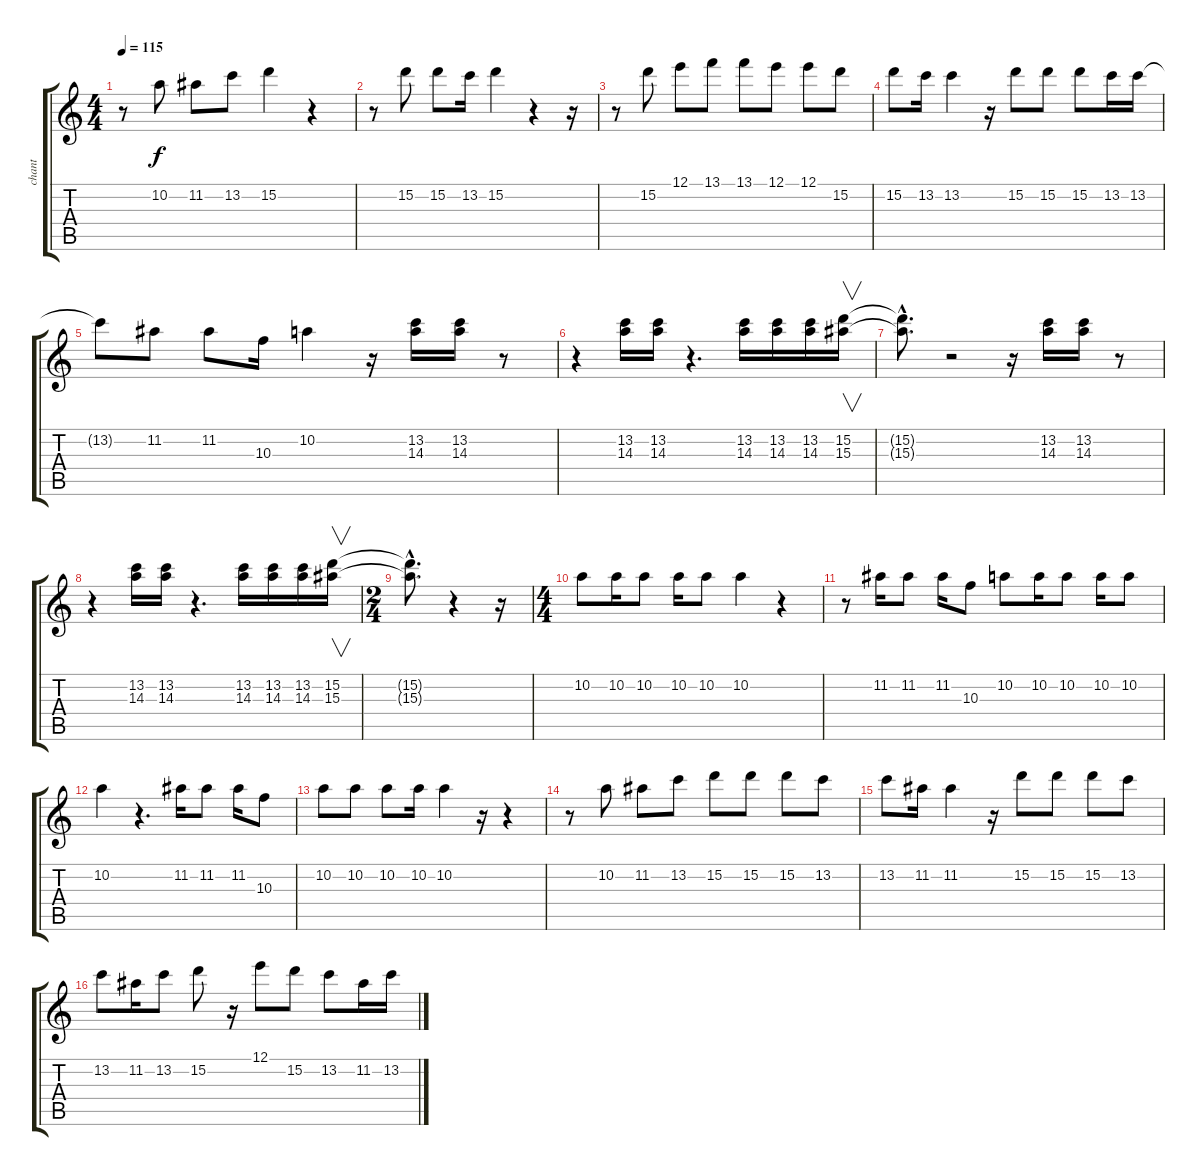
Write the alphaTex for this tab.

\track ("chant" "chant") {instrument acousticguitarnylon}
\staff {score tabs}
\tuning (E4 B3 G3 D3 A2 E2) {hide}
\ts (4 4)
\tempo 115
\clef g2
\ks c
r.8{dy f} 10.2.8 11.2.8 13.2.8 15.2.4 r.4 |
r.8 15.2.8 15.2.8 13.2.16 15.2.4 r.4 r.16 |
r.8 15.2.8 12.1.8 13.1.8 13.1.8 12.1.8 12.1.8 15.2.8 |
15.2.8 13.2.16 13.2.4 r.16 15.2.8 15.2.8 15.2.8 13.2.16 13.2.16 |
13.2{t}.8 11.2.8 11.2.8 10.3.16 10.2.4 r.16 (13.2 14.3).16 (13.2 14.3).16 r.8 |
r.4 (13.2 14.3).16 (13.2 14.3).16 r.4{d} (13.2 14.3).16 (13.2 14.3).16 (13.2 14.3).16 (15.2 15.3).16{v} |
(15.2{hac t} 15.3{hac t}).8{d} r.2 r.16 (13.2 14.3).16 (13.2 14.3).16 r.8 |
r.4 (13.2 14.3).16 (13.2 14.3).16 r.4{d} (13.2 14.3).16 (13.2 14.3).16 (13.2 14.3).16 (15.2 15.3).16{v} |
\ts (2 4)
(15.2{hac t} 15.3{hac t}).8{d} r.4 r.16 |
\ts (4 4)
10.2.8 10.2.16 10.2.8 10.2.16 10.2.8 10.2.4 r.4 |
r.8 11.2.16 11.2.8 11.2.16 10.3.8 10.2.8 10.2.16 10.2.8 10.2.16 10.2.8 |
10.2.4 r.4{d} 11.2.16 11.2.8 11.2.16 10.3.8 |
10.2.8 10.2.8 10.2.8 10.2.16 10.2.4 r.16 r.4 |
r.8 10.2.8 11.2.8 13.2.8 15.2.8 15.2.8 15.2.8 13.2.8 |
13.2.8 11.2.16 11.2.4 r.16 15.2.8 15.2.8 15.2.8 13.2.8 |
13.2.8 11.2.16 13.2.8 15.2.8 r.16 12.1.8 15.2.8 13.2.8 11.2.16 13.2.16
